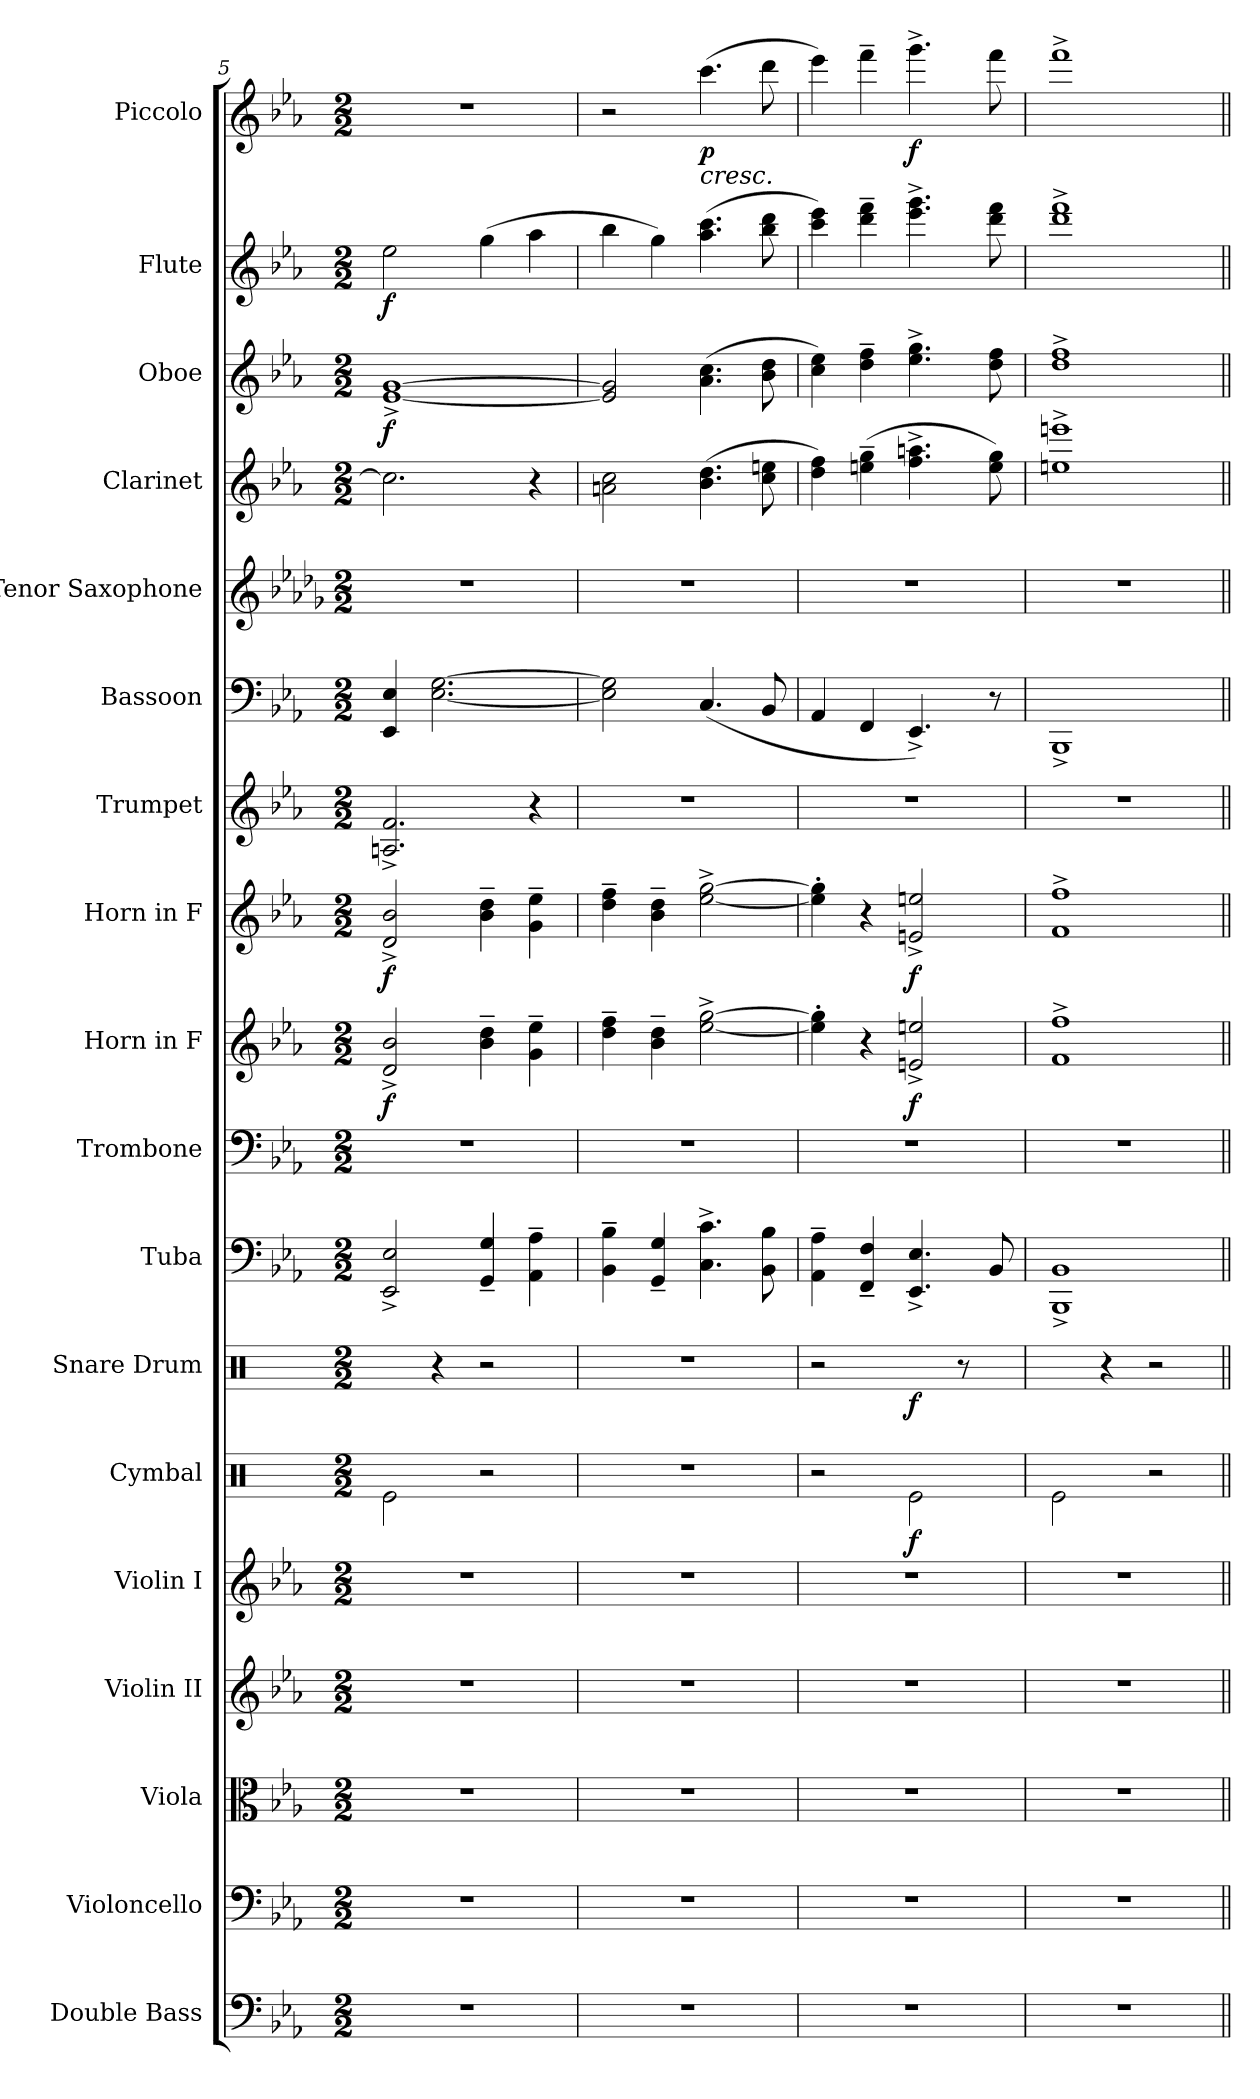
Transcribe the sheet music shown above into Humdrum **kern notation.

**kern	**kern	**kern	**kern	**kern	**kern	**dynam	**kern	**dynam	**kern	**kern	**kern	**dynam	**kern	**dynam	**kern	**kern	**kern	**kern	**kern	**dynam	**kern	**dynam	**kern	**dynam
*part18	*part17	*part16	*part15	*part14	*part13	*part13	*part12	*part12	*part11	*part10	*part9	*part9	*part8	*part8	*part7	*part6	*part5	*part4	*part3	*part3	*part2	*part2	*part1	*part1
*staff18	*staff17	*staff16	*staff15	*staff14	*staff13	*staff13	*staff12	*staff12	*staff11	*staff10	*staff9	*staff9	*staff8	*staff8	*staff7	*staff6	*staff5	*staff4	*staff3	*staff3	*staff2	*staff2	*staff1	*staff1
*I"Double Bass	*I"Violoncello	*I"Viola	*I"Violin II	*I"Violin I	*I"Cymbal	*	*I"Snare Drum	*	*I"Tuba	*I"Trombone	*I"Horn in F	*	*I"Horn in F	*	*I"Trumpet	*I"Bassoon	*I"Tenor Saxophone	*I"Clarinet	*I"Oboe	*	*I"Flute	*	*I"Piccolo	*
*I'Bass.	*I'Vc.	*I'Vla.	*I'Vln. II	*I'Vln. I	*I'Cym.	*	*I'S.D.	*	*I'Tba.	*I'Tbn.	*	*	*	*	*I'Tpt.	*I'Bsn.	*I'T. Sax.	*I'Cl.	*I'Ob.	*	*I'Fl.	*	*I'Picc.	*
*clefF4	*clefF4	*clefC3	*clefG2	*clefG2	*clefX	*	*clefX	*	*clefF4	*clefF4	*clefG2	*	*clefG2	*	*clefG2	*clefF4	*clefG2	*clefG2	*clefG2	*	*clefG2	*	*clefG2	*
*ITrd7c12	*	*	*	*	*	*	*	*	*	*	*ITrd4c7	*	*ITrd4c7	*	*ITrd1c2	*	*ITrd8c14	*ITrd1c2	*	*	*	*	*ITrd-7c-12	*
*k[b-e-a-]	*k[b-e-a-]	*k[b-e-a-]	*k[b-e-a-]	*k[b-e-a-]	*k[]	*	*k[]	*	*k[b-e-a-]	*k[b-e-a-]	*k[b-e-a-d-]	*	*k[b-e-a-d-]	*	*k[b-e-a-d-g-]	*k[b-e-a-]	*k[b-e-a-d-g-]	*k[b-e-a-d-g-]	*k[b-e-a-]	*	*k[b-e-a-]	*	*k[b-e-a-]	*
*M2/2	*M2/2	*M2/2	*M2/2	*M2/2	*M2/2	*	*M2/2	*	*M2/2	*M2/2	*M2/2	*	*M2/2	*	*M2/2	*M2/2	*M2/2	*M2/2	*M2/2	*	*M2/2	*	*M2/2	*
=5	=5	=5	=5	=5	=5	=5	=5	=5	=5	=5	=5	=5	=5	=5	=5	=5	=5	=5	=5	=5	=5	=5	=5	=5
!	!	!	!	!	!	!	!	!	!	!	!	!LO:DY:b	!	!LO:DY:b	!	!	!	!	!	!LO:DY:b	!	!LO:DY:b	!	!
1r	1r	1r	1r	1r	2Re\	.	4R/	.	2EE-/^ 2E-/^	1r	2G/^ 2e-/^	f	2G/^ 2e-/^	f	2.Gn/^ 2.e-/^	4EE-/ 4E-/	1r	2.b-\]	[1e-^ [1g^	f	2ee-\	f	1r	.
.	.	.	.	.	.	.	4r	.	.	.	.	.	.	.	.	[2.E-\ [2.G\	.	.	.	.	.	.	.	.
.	.	.	.	.	2r	.	2r	.	4GG/~ 4G/~	.	4e-\~ 4g\~	.	4e-\~ 4g\~	.	.	.	.	.	.	.	(>4gg\	.	.	.
.	.	.	.	.	.	.	.	.	4AA-\~ 4A-\~	.	4c\~ 4a-\~	.	4c\~ 4a-\~	.	4r	.	.	4r	.	.	4aa-\	.	.	.
=6	=6	=6	=6	=6	=6	=6	=6	=6	=6	=6	=6	=6	=6	=6	=6	=6	=6	=6	=6	=6	=6	=6	=6	=6
1r	1r	1r	1r	1r	1r	.	1r	.	4BB-\~ 4B-\~	1r	4g\~ 4b-\~	.	4g\~ 4b-\~	.	1r	2E-\] 2G\]	1r	2gn\ 2b-\	2e-/] 2g/]	.	4bb-\	.	2r	.
.	.	.	.	.	.	.	.	.	4GG/~ 4G/~	.	4e-\~ 4g\~	.	4e-\~ 4g\~	.	.	.	.	.	.	.	4gg\)	.	.	.
!	!	!	!	!	!	!	!	!	!	!	!	!	!	!	!	!	!	!	!	!	!	!	!	!LO:HP:b
!	!	!	!	!	!	!	!	!	!	!	!	!	!	!	!	!	!	!	!	!	!	!	!	!LO:DY:n=1:b
.	.	.	.	.	.	.	.	.	4.C\^ 4.c\^	.	[2a-\^ [2cc\^	.	[2a-\^ [2cc\^	.	.	(<4.C/	.	(>4.a-\ 4.cc\	(>4.a-\ 4.cc\	.	(>4.aa-\ 4.ccc\	.	(>4.cccc\	< p
.	.	.	.	.	.	.	.	.	8BB-\ 8B-\	.	.	.	.	.	.	8BB-/	.	8b-\ 8ddn\	8b-\ 8dd\	.	8bb-\ 8ddd\	.	8dddd\	.
=7	=7	=7	=7	=7	=7	=7	=7	=7	=7	=7	=7	=7	=7	=7	=7	=7	=7	=7	=7	=7	=7	=7	=7	=7
1r	1r	1r	1r	1r	2r	.	2r	.	4AA-\~ 4A-\~	1r	4a-\]' 4cc\]'	.	4a-\]' 4cc\]'	.	1r	4AA-/	1r	4cc\ 4ee-\)	4cc\ 4ee-\)	.	4ccc\ 4eee-\)	.	4eeee-\)	.
.	.	.	.	.	.	.	.	.	4FF/~ 4F/~	.	4r	.	4r	.	.	4FF/	.	(>4ddn\~ 4ff\~	4dd\~ 4ff\~	.	4ddd\~ 4fff\~	.	4ffff~\	.
!	!	!	!	!	!	!LO:DY:b	!	!LO:DY:b	!	!	!	!LO:DY:b	!	!LO:DY:b	!	!	!	!	!	!	!	!	!	!LO:DY:b
.	.	.	.	.	2Re\	f	4R/	f	4.EE-/^ 4.E-/^	.	2An/^ 2an/^	f	2An/^ 2an/^	f	.	4.EE-^/)	.	4.ee-\^ 4.ggn\^	4.ee-\^ 4.gg\^	.	4.eee-\^ 4.ggg\^	.	4.gggg^\	f
.	.	.	.	.	.	.	8r	.	.	.	.	.	.	.	.	.	.	.	.	.	.	.	.	.
.	.	.	.	.	.	.	8R/	.	8BB-/	.	.	.	.	.	.	8r	.	8dd\ 8ff\)	8dd\ 8ff\	.	8ddd\ 8fff\	.	8ffff\	[
=8	=8	=8	=8	=8	=8	=8	=8	=8	=8	=8	=8	=8	=8	=8	=8	=8	=8	=8	=8	=8	=8	=8	=8	=8
1r	1r	1r	1r	1r	2Re\	.	4R/	.	1BBB-^ 1BB-^	1r	1B-^ 1b-^	.	1B-^ 1b-^	.	1r	1BBB-^	1r	1ddn^ 1dddn^	1dd^ 1ff^	.	1ddd^ 1fff^	.	1ffff^	.
.	.	.	.	.	.	.	4r	.	.	.	.	.	.	.	.	.	.	.	.	.	.	.	.	.
.	.	.	.	.	2r	.	2r	.	.	.	.	.	.	.	.	.	.	.	.	.	.	.	.	.
=||	=||	=||	=||	=||	=||	=||	=||	=||	=||	=||	=||	=||	=||	=||	=||	=||	=||	=||	=||	=||	=||	=||	=||	=||
*-	*-	*-	*-	*-	*-	*-	*-	*-	*-	*-	*-	*-	*-	*-	*-	*-	*-	*-	*-	*-	*-	*-	*-	*-
